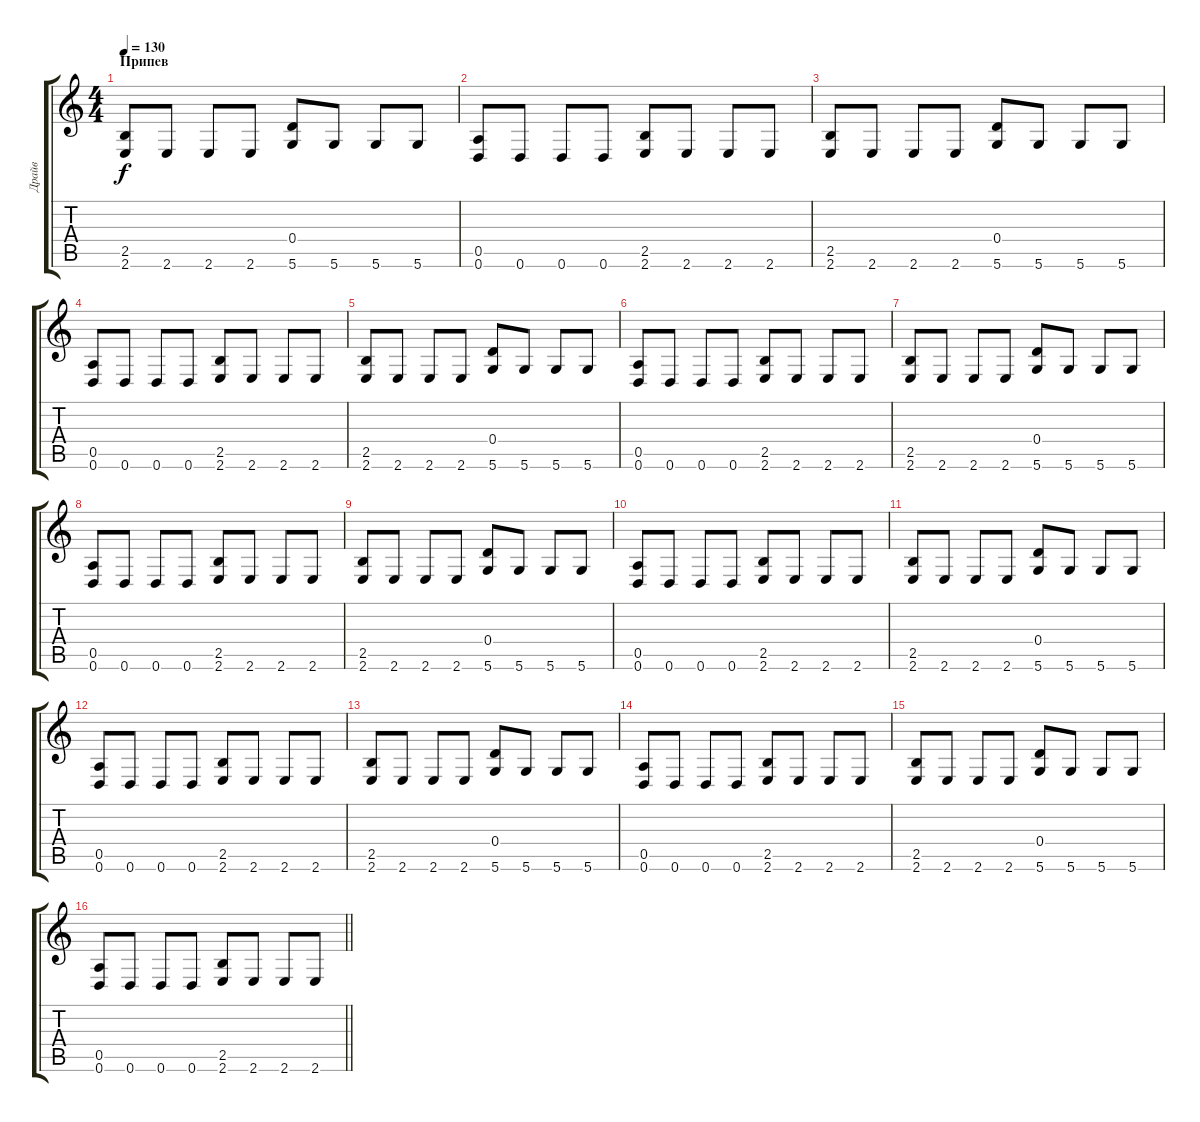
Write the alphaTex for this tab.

\track ("Драйв" "Драйв") {instrument overdrivenguitar}
\staff {score tabs}
\tuning (E4 B3 G3 D3 A2 D2) {hide}
\ts (4 4)
\section ("" "Припев")
\tempo 130
\clef g2
\ks c
(2.5 2.6).8{dy f} 2.6.8 2.6.8 2.6.8 (0.4 5.6).8 5.6.8 5.6.8 5.6.8 |
(0.5 0.6).8 0.6.8 0.6.8 0.6.8 (2.5 2.6).8 2.6.8 2.6.8 2.6.8 |
(2.5 2.6).8 2.6.8 2.6.8 2.6.8 (0.4 5.6).8 5.6.8 5.6.8 5.6.8 |
(0.5 0.6).8 0.6.8 0.6.8 0.6.8 (2.5 2.6).8 2.6.8 2.6.8 2.6.8 |
(2.5 2.6).8 2.6.8 2.6.8 2.6.8 (0.4 5.6).8 5.6.8 5.6.8 5.6.8 |
(0.5 0.6).8 0.6.8 0.6.8 0.6.8 (2.5 2.6).8 2.6.8 2.6.8 2.6.8 |
(2.5 2.6).8 2.6.8 2.6.8 2.6.8 (0.4 5.6).8 5.6.8 5.6.8 5.6.8 |
(0.5 0.6).8 0.6.8 0.6.8 0.6.8 (2.5 2.6).8 2.6.8 2.6.8 2.6.8 |
(2.5 2.6).8 2.6.8 2.6.8 2.6.8 (0.4 5.6).8 5.6.8 5.6.8 5.6.8 |
(0.5 0.6).8 0.6.8 0.6.8 0.6.8 (2.5 2.6).8 2.6.8 2.6.8 2.6.8 |
(2.5 2.6).8 2.6.8 2.6.8 2.6.8 (0.4 5.6).8 5.6.8 5.6.8 5.6.8 |
(0.5 0.6).8 0.6.8 0.6.8 0.6.8 (2.5 2.6).8 2.6.8 2.6.8 2.6.8 |
(2.5 2.6).8 2.6.8 2.6.8 2.6.8 (0.4 5.6).8 5.6.8 5.6.8 5.6.8 |
(0.5 0.6).8 0.6.8 0.6.8 0.6.8 (2.5 2.6).8 2.6.8 2.6.8 2.6.8 |
(2.5 2.6).8 2.6.8 2.6.8 2.6.8 (0.4 5.6).8 5.6.8 5.6.8 5.6.8 |
\barLineRight lightlight
(0.5 0.6).8 0.6.8 0.6.8 0.6.8 (2.5 2.6).8 2.6.8 2.6.8 2.6.8
